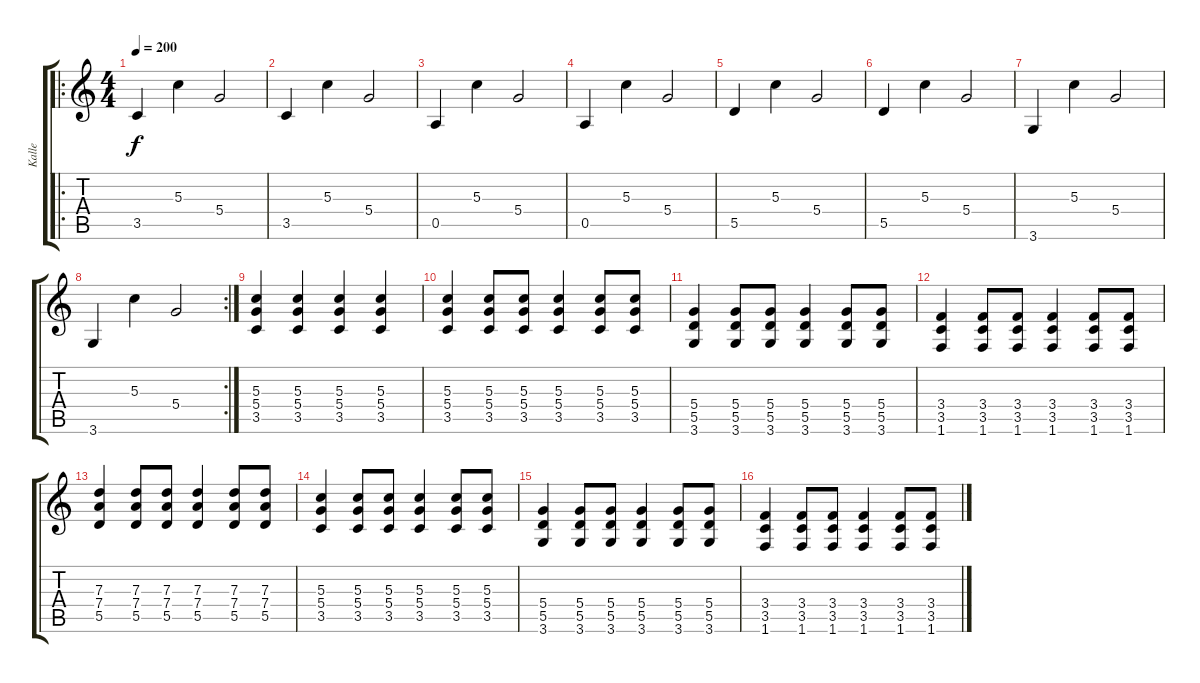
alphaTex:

\track ("Kalle" "Kalle") {instrument distortionguitar}
\staff {score tabs}
\tuning (E4 B3 G3 D3 A2 E2) {hide}
\ro
\ts (4 4)
\tempo 200
\clef g2
\ks c
3.5.4{dy f instrument electricguitarclean} 5.3.4 5.4.2 |
3.5.4 5.3.4 5.4.2 |
0.5.4 5.3.4 5.4.2 |
0.5.4 5.3.4 5.4.2 |
5.5.4 5.3.4 5.4.2 |
5.5.4 5.3.4 5.4.2 |
3.6.4 5.3.4 5.4.2 |
\rc 2
3.6.4 5.3.4 5.4.2 |
(5.3 5.4 3.5).4{instrument distortionguitar} (5.3 5.4 3.5).4 (5.3 5.4 3.5).4 (5.3 5.4 3.5).4 |
(5.3 5.4 3.5).4 (5.3 5.4 3.5).8 (5.3 5.4 3.5).8 (5.3 5.4 3.5).4 (5.3 5.4 3.5).8 (5.3 5.4 3.5).8 |
(5.4 5.5 3.6).4 (5.4 5.5 3.6).8 (5.4 5.5 3.6).8 (5.4 5.5 3.6).4 (5.4 5.5 3.6).8 (5.4 5.5 3.6).8 |
(3.4 3.5 1.6).4 (3.4 3.5 1.6).8 (3.4 3.5 1.6).8 (3.4 3.5 1.6).4 (3.4 3.5 1.6).8 (3.4 3.5 1.6).8 |
(7.3 7.4 5.5).4 (7.3 7.4 5.5).8 (7.3 7.4 5.5).8 (7.3 7.4 5.5).4 (7.3 7.4 5.5).8 (7.3 7.4 5.5).8 |
(5.3 5.4 3.5).4 (5.3 5.4 3.5).8 (5.3 5.4 3.5).8 (5.3 5.4 3.5).4 (5.3 5.4 3.5).8 (5.3 5.4 3.5).8 |
(5.4 5.5 3.6).4 (5.4 5.5 3.6).8 (5.4 5.5 3.6).8 (5.4 5.5 3.6).4 (5.4 5.5 3.6).8 (5.4 5.5 3.6).8 |
(3.4 3.5 1.6).4 (3.4 3.5 1.6).8 (3.4 3.5 1.6).8 (3.4 3.5 1.6).4 (3.4 3.5 1.6).8 (3.4 3.5 1.6).8
